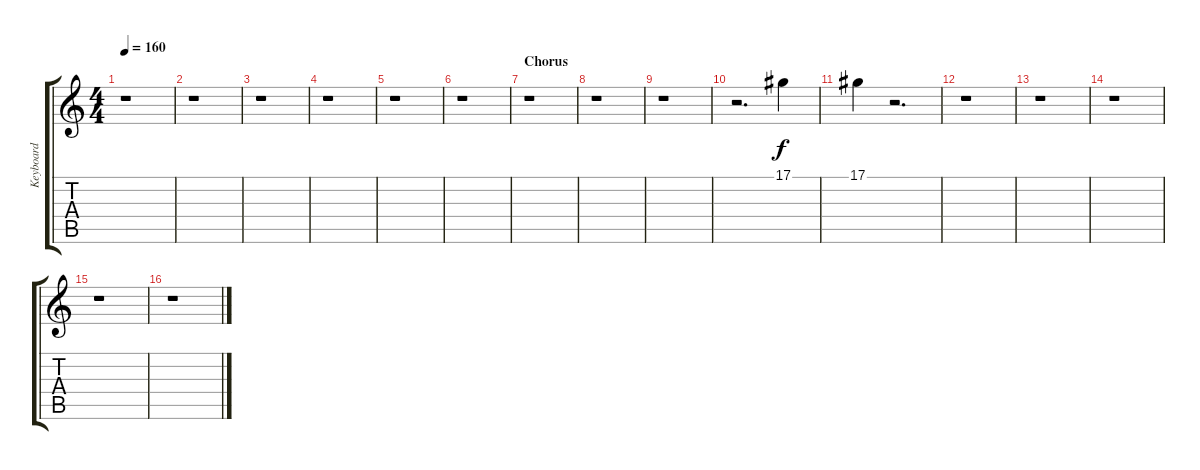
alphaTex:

\track ("Keyboard" "Keyboard") {instrument synthstrings1}
\staff {score tabs}
\tuning (Eb4 Bb3 Gb3 Db3 Ab2 Db2) {hide}
\ts (4 4)
\tempo 160
\clef g2
\ks c
r.1{dy f} |
r.1 |
r.1 |
r.1 |
r.1 |
r.1 |
\section ("" "Chorus")
r.1 |
r.1 |
r.1 |
r.2{d} 17.1.4{instrument pad4choir} |
17.1.4{instrument pad4choir} r.2{d} |
r.1 |
r.1 |
r.1 |
r.1 |
r.1
